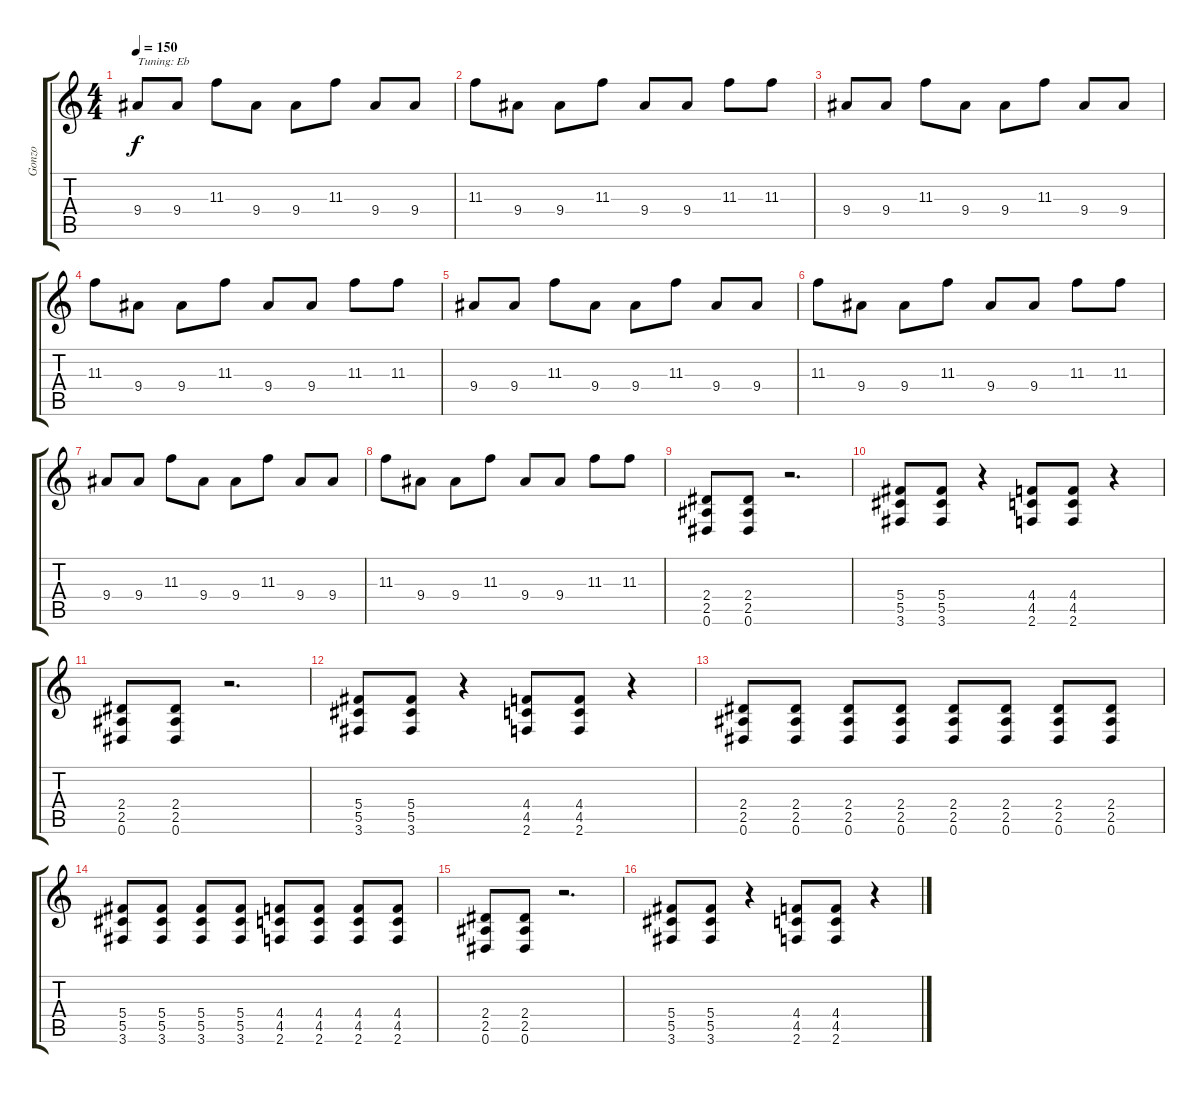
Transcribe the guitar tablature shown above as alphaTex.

\track ("Gonzo" "Gonzo") {instrument overdrivenguitar}
\staff {score tabs}
\tuning (Eb4 Bb3 Gb3 Db3 Ab2 Eb2) {hide}
\ts (4 4)
\tempo 150
\clef g2
\ks c
9.4.8{txt "Tuning: Eb" dy f instrument overdrivenguitar} 9.4.8 11.3.8 9.4.8 9.4.8 11.3.8 9.4.8 9.4.8 |
11.3.8 9.4.8 9.4.8 11.3.8 9.4.8 9.4.8 11.3.8 11.3.8 |
9.4.8 9.4.8 11.3.8 9.4.8 9.4.8 11.3.8 9.4.8 9.4.8 |
11.3.8 9.4.8 9.4.8 11.3.8 9.4.8 9.4.8 11.3.8 11.3.8 |
9.4.8 9.4.8 11.3.8 9.4.8 9.4.8 11.3.8 9.4.8 9.4.8 |
11.3.8 9.4.8 9.4.8 11.3.8 9.4.8 9.4.8 11.3.8 11.3.8 |
9.4.8 9.4.8 11.3.8 9.4.8 9.4.8 11.3.8 9.4.8 9.4.8 |
11.3.8 9.4.8 9.4.8 11.3.8 9.4.8 9.4.8 11.3.8 11.3.8 |
(2.4 2.5 0.6).8 (2.4 2.5 0.6).8 r.2{d} |
(5.4 5.5 3.6).8 (5.4 5.5 3.6).8 r.4 (4.4 4.5 2.6).8 (4.4 4.5 2.6).8 r.4 |
(2.4 2.5 0.6).8 (2.4 2.5 0.6).8 r.2{d} |
(5.4 5.5 3.6).8 (5.4 5.5 3.6).8 r.4 (4.4 4.5 2.6).8 (4.4 4.5 2.6).8 r.4 |
(2.4 2.5 0.6).8 (2.4 2.5 0.6).8 (2.4 2.5 0.6).8 (2.4 2.5 0.6).8 (2.4 2.5 0.6).8 (2.4 2.5 0.6).8 (2.4 2.5 0.6).8 (2.4 2.5 0.6).8 |
(5.4 5.5 3.6).8 (5.4 5.5 3.6).8 (5.4 5.5 3.6).8 (5.4 5.5 3.6).8 (4.4 4.5 2.6).8 (4.4 4.5 2.6).8 (4.4 4.5 2.6).8 (4.4 4.5 2.6).8 |
(2.4 2.5 0.6).8 (2.4 2.5 0.6).8 r.2{d} |
(5.4 5.5 3.6).8 (5.4 5.5 3.6).8 r.4 (4.4 4.5 2.6).8 (4.4 4.5 2.6).8 r.4
